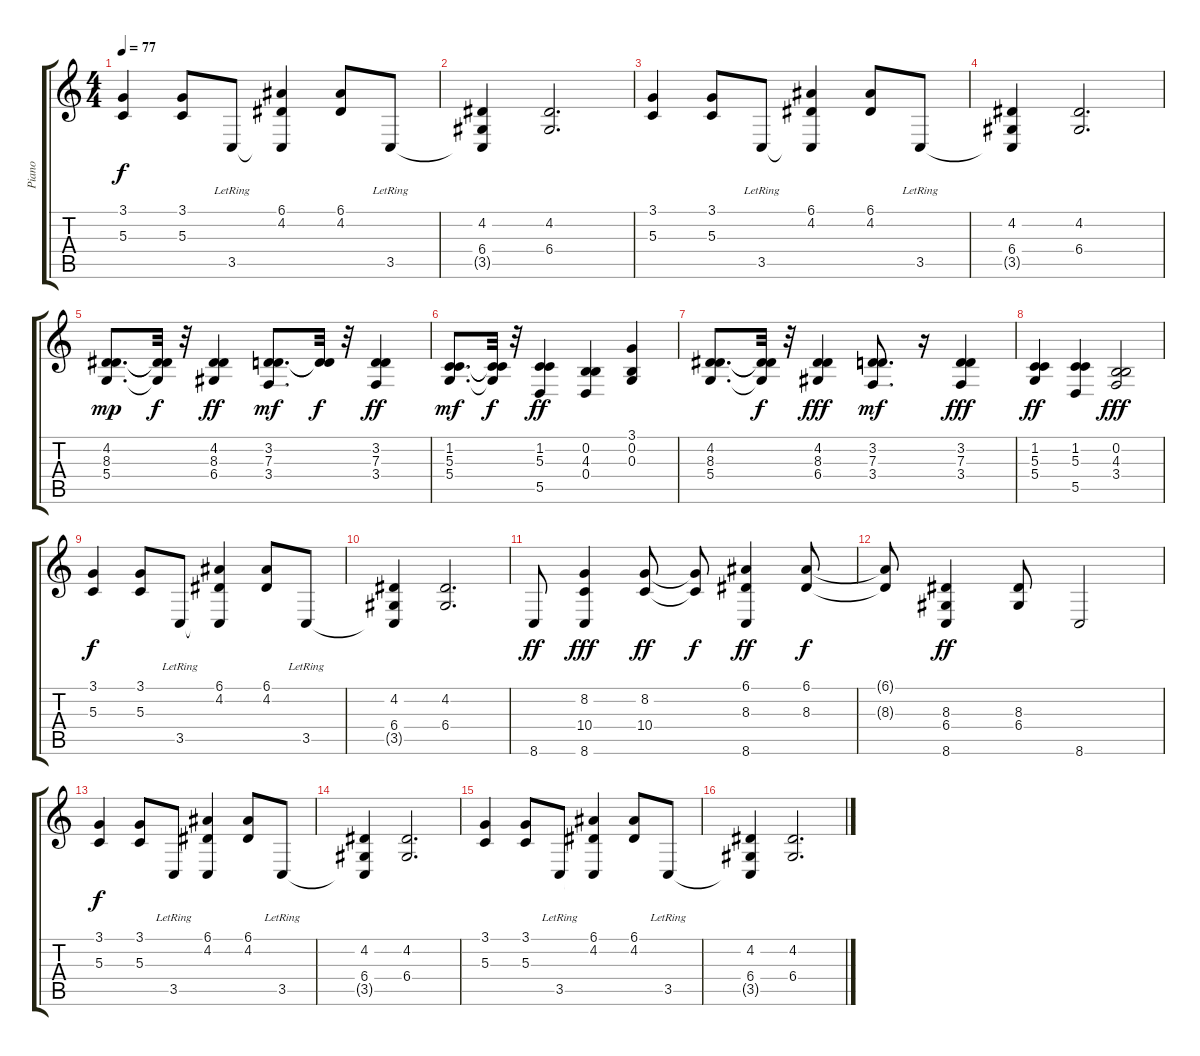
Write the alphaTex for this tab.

\track ("Piano" "Piano") {instrument acousticgrandpiano}
\staff {score tabs}
\tuning (E4 B3 G3 D3 A2 E2) {hide}
\ts (4 4)
\tempo 77
\clef g2
\ks c
(3.1 5.3).4{dy f} (3.1 5.3).8 3.5{lr}.8 (6.1 4.2 3.5{t}).4 (6.1 4.2).8 3.5{lr}.8 |
(4.2 6.4 3.5{t}).4 (4.2 6.4).2{d} |
(3.1 5.3).4 (3.1 5.3).8 3.5{lr}.8 (6.1 4.2 3.5{t}).4 (6.1 4.2).8 3.5{lr}.8 |
(4.2 6.4 3.5{t}).4 (4.2 6.4).2{d} |
(4.2 8.3 5.4).8{d dy mp} (4.2{t} 8.3{t} 5.4{t}).32{dy f} r.32 (4.2 8.3 6.4).4{dy ff} (3.2 7.3 3.4).8{d dy mf} (3.2{t} 7.3{t}).32{dy f} r.32 (3.2 7.3 3.4).4{dy ff} |
(1.2 5.3 5.4).8{d dy mf} (1.2{t} 5.3{t} 5.4{t}).32{dy f} r.32 (1.2 5.3 5.5).4{dy ff} (0.2 4.3 0.4).4 (3.1 0.2 0.3).4 |
(4.2 8.3 5.4).8{d} (4.2{t} 8.3{t} 5.4{t}).32{dy f} r.32 (4.2 8.3 6.4).4{dy fff} (3.2 7.3 3.4).8{d dy mf} r.16 (3.2 7.3 3.4).4{dy fff} |
(1.2 5.3 5.4).4{dy ff} (1.2 5.3 5.5).4 (0.2 4.3 3.4).2{dy fff} |
(3.1 5.3).4{dy f} (3.1 5.3).8 3.5{lr}.8 (6.1 4.2 3.5{t}).4 (6.1 4.2).8 3.5{lr}.8 |
(4.2 6.4 3.5{t}).4 (4.2 6.4).2{d} |
8.6.8{dy ff} (8.2 10.4 8.6).4{dy fff} (8.2 10.4).8{dy ff} (8.2{t} 10.4{t}).8{dy f} (6.1 8.3 8.6).4{dy ff} (6.1 8.3).8{dy f} |
(6.1{t} 8.3{t}).8 (8.3 6.4 8.6).4{dy ff} (8.3 6.4).8 8.6.2 |
(3.1 5.3).4{dy f} (3.1 5.3).8 3.5{lr}.8 (6.1 4.2 3.5{t}).4 (6.1 4.2).8 3.5{lr}.8 |
(4.2 6.4 3.5{t}).4 (4.2 6.4).2{d} |
(3.1 5.3).4 (3.1 5.3).8 3.5{lr}.8 (6.1 4.2 3.5{t}).4 (6.1 4.2).8 3.5{lr}.8 |
(4.2 6.4 3.5{t}).4 (4.2 6.4).2{d}
